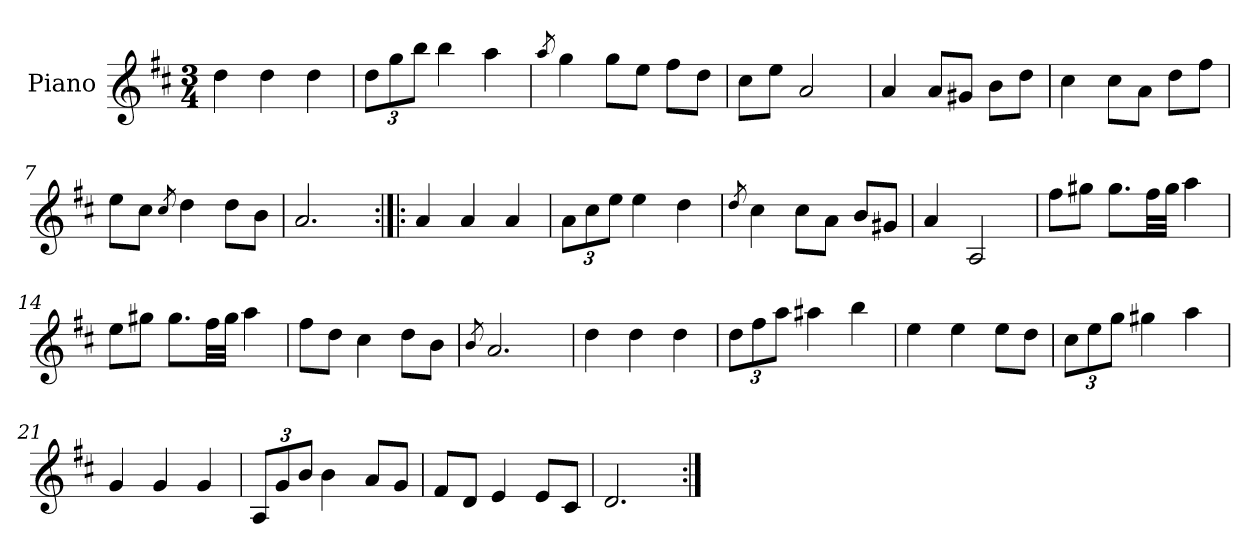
**kern
*part1
*staff1
*I"Piano
*I'Pno.
*clefG2
*k[f#c#]
*M3/4
=1
4dd\
4dd\
4dd\
=2
*Xbrackettup
12dd\L
12gg\
12bb\J
4bb\
4aa\
=3
8qaa/
4gg\
8gg\L
8ee\J
8ff#\L
8dd\J
=4
8cc#\L
8ee\J
2a/
=5
4a/
8a/L
8g#X/J
8b\L
8dd\J
=6
4cc#\
8cc#\L
8a\J
8dd\L
8ff#\J
=7
8ee\L
8cc#\J
8qcc#/
4dd\
8dd\L
8b\J
=8
2.a/
=9:|!|:
4a/
4a/
4a/
=10
12a\L
12cc#\
12ee\J
4ee\
4dd\
=11
8qdd/
4cc#\
8cc#\L
8a\J
8b/L
8g#X/J
=12
4a/
2A/
=13
8ff#\L
8gg#X\J
8.gg#\L
32ff#\LL
32gg#\JJJ
4aa\
=14
8ee\L
8gg#X\J
8.gg#\L
32ff#\LL
32gg#\JJJ
4aa\
=15
8ff#\L
8dd\J
4cc#\
8dd\L
8b\J
=16
8qb/
2.a/
=17
4dd\
4dd\
4dd\
=18
12dd\L
12ff#\
12aa\J
4aa#X\
4bb\
=19
4ee\
4ee\
8ee\L
8dd\J
=20
12cc#\L
12ee\
12gg\J
4gg#X\
4aa\
=21
4g/
4g/
4g/
=22
12A/L
12g/
12b/J
4b\
8a/L
8g/J
=23
8f#/L
8d/J
4e/
8e/L
8c#/J
=24
2.d/
=:|!
*-
